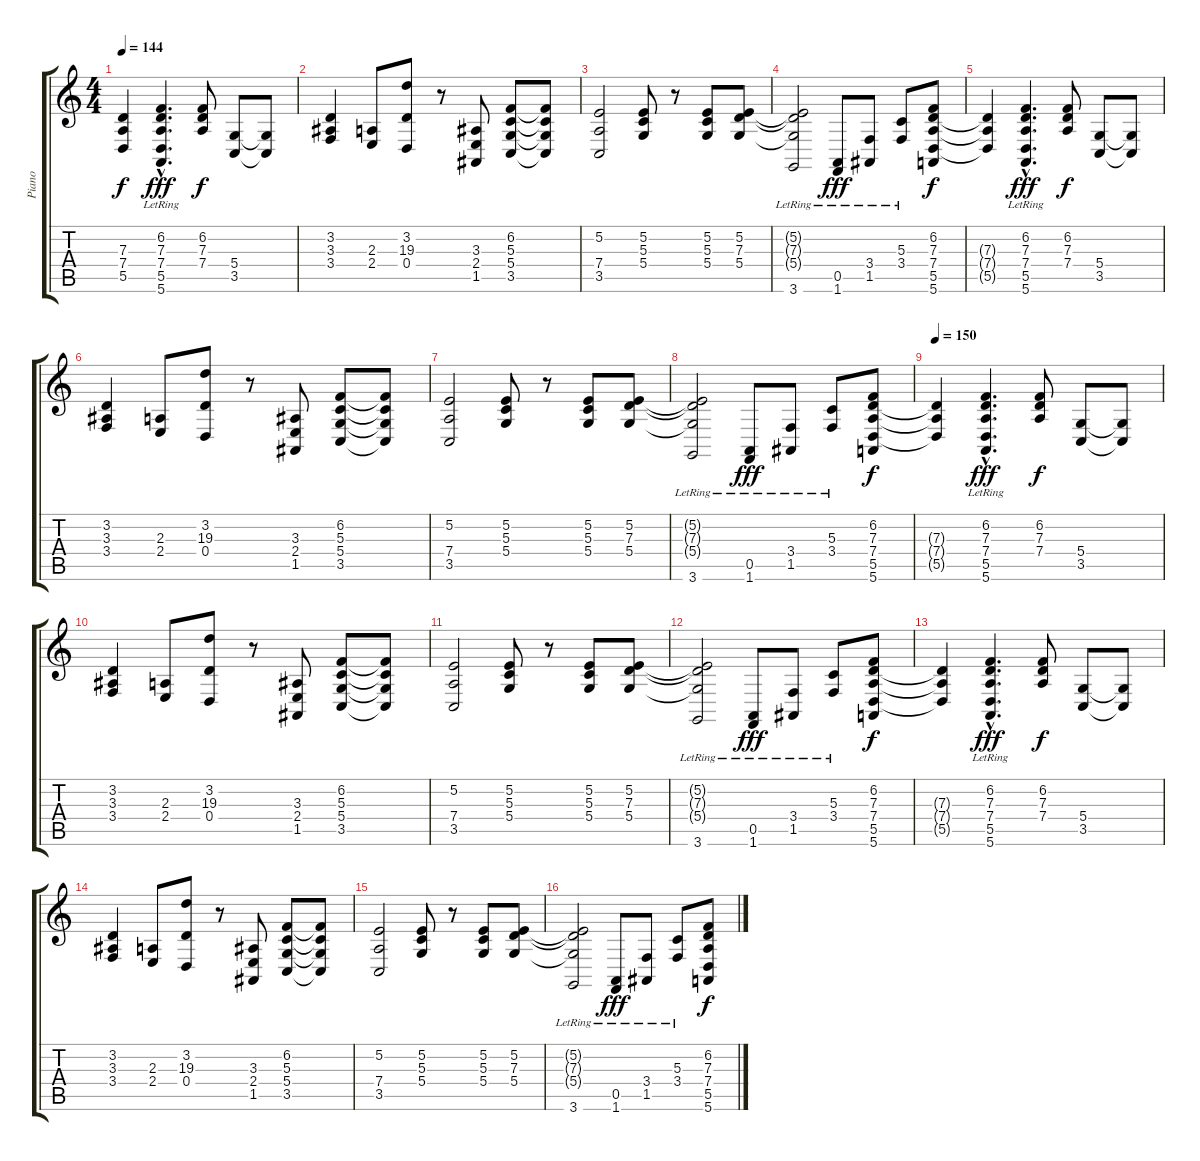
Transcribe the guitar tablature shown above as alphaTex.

\track ("Piano" "Piano") {instrument acousticgrandpiano}
\staff {score tabs}
\tuning (E4 B3 G3 D3 A2 E2) {hide}
\ts (4 4)
\tempo 144
\clef g2
\ks c
(7.3{t} 7.4{t} 5.5{t}).4{dy f} (6.2{hac lr} 7.3{hac lr} 7.4{hac lr} 5.5{hac lr} 5.6{hac lr}).4{d dy fff} (6.2 7.3 7.4).8{dy f} (5.4 3.5).8 (5.4{t} 3.5{t}).8 |
(3.2 3.3 3.4).4 (2.3 2.4).8 (3.2 19.3 0.4).8 r.8 (3.3 2.4 1.5).8 (6.2 5.3 5.4 3.5).8 (6.2{t} 5.3{t} 5.4{t} 3.5{t}).8 |
(5.2 7.4 3.5).2 (5.2 5.3 5.4).8 r.8 (5.2 5.3 5.4).8 (5.2 7.3 5.4).8 |
(5.2{t} 7.3{t} 5.4{t} 3.6{lr}).2 (0.5{lr} 1.6{lr}).8{dy fff} (3.4{lr} 1.5{lr}).8 (5.3{lr} 3.4{lr}).8 (6.2 7.3 7.4 5.5 5.6).8{dy f} |
(7.3{t} 7.4{t} 5.5{t}).4 (6.2{hac lr} 7.3{hac lr} 7.4{hac lr} 5.5{hac lr} 5.6{hac lr}).4{d dy fff} (6.2 7.3 7.4).8{dy f} (5.4 3.5).8 (5.4{t} 3.5{t}).8 |
(3.2 3.3 3.4).4 (2.3 2.4).8 (3.2 19.3 0.4).8 r.8 (3.3 2.4 1.5).8 (6.2 5.3 5.4 3.5).8 (6.2{t} 5.3{t} 5.4{t} 3.5{t}).8 |
(5.2 7.4 3.5).2 (5.2 5.3 5.4).8 r.8 (5.2 5.3 5.4).8 (5.2 7.3 5.4).8 |
(5.2{t} 7.3{t} 5.4{t} 3.6{lr}).2 (0.5{lr} 1.6{lr}).8{dy fff} (3.4{lr} 1.5{lr}).8 (5.3{lr} 3.4{lr}).8 (6.2 7.3 7.4 5.5 5.6).8{dy f} |
\tempo 150
(7.3{t} 7.4{t} 5.5{t}).4 (6.2{hac lr} 7.3{hac lr} 7.4{hac lr} 5.5{hac lr} 5.6{hac lr}).4{d dy fff} (6.2 7.3 7.4).8{dy f} (5.4 3.5).8 (5.4{t} 3.5{t}).8 |
(3.2 3.3 3.4).4 (2.3 2.4).8 (3.2 19.3 0.4).8 r.8 (3.3 2.4 1.5).8 (6.2 5.3 5.4 3.5).8 (6.2{t} 5.3{t} 5.4{t} 3.5{t}).8 |
(5.2 7.4 3.5).2 (5.2 5.3 5.4).8 r.8 (5.2 5.3 5.4).8 (5.2 7.3 5.4).8 |
(5.2{t} 7.3{t} 5.4{t} 3.6{lr}).2 (0.5{lr} 1.6{lr}).8{dy fff} (3.4{lr} 1.5{lr}).8 (5.3{lr} 3.4{lr}).8 (6.2 7.3 7.4 5.5 5.6).8{dy f} |
(7.3{t} 7.4{t} 5.5{t}).4 (6.2{hac lr} 7.3{hac lr} 7.4{hac lr} 5.5{hac lr} 5.6{hac lr}).4{d dy fff} (6.2 7.3 7.4).8{dy f} (5.4 3.5).8 (5.4{t} 3.5{t}).8 |
(3.2 3.3 3.4).4 (2.3 2.4).8 (3.2 19.3 0.4).8 r.8 (3.3 2.4 1.5).8 (6.2 5.3 5.4 3.5).8 (6.2{t} 5.3{t} 5.4{t} 3.5{t}).8 |
(5.2 7.4 3.5).2 (5.2 5.3 5.4).8 r.8 (5.2 5.3 5.4).8 (5.2 7.3 5.4).8 |
(5.2{t} 7.3{t} 5.4{t} 3.6{lr}).2 (0.5{lr} 1.6{lr}).8{dy fff} (3.4{lr} 1.5{lr}).8 (5.3{lr} 3.4{lr}).8 (6.2 7.3 7.4 5.5 5.6).8{dy f}
